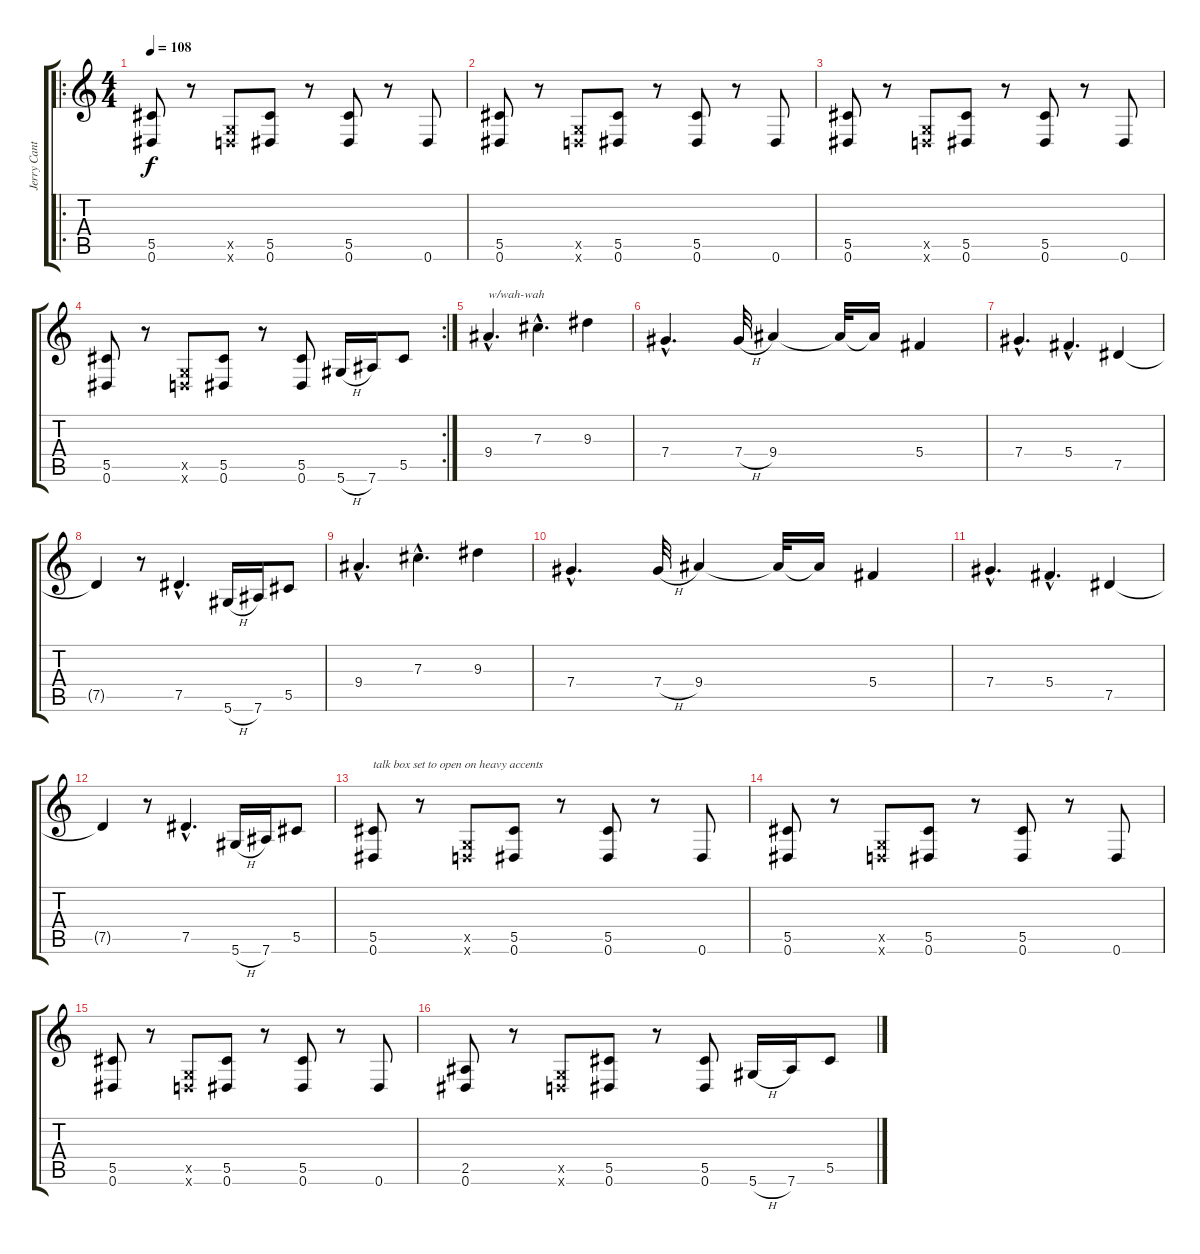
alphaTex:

\track ("Jerry Cantrell" "Jerry Cant") {instrument overdrivenguitar}
\staff {score tabs}
\tuning (Eb4 Bb3 Gb3 Db3 Ab2 Eb2) {hide}
\ro
\ts (4 4)
\tempo 108
\clef g2
\ks c
(5.5 0.6).8{dy f instrument overdrivenguitar} r.8 (-1.5{x} -1.6{x}).8 (5.5 0.6).8 r.8 (5.5 0.6).8 r.8 0.6.8 |
(5.5 0.6).8 r.8 (-1.5{x} -1.6{x}).8 (5.5 0.6).8 r.8 (5.5 0.6).8 r.8 0.6.8 |
(5.5 0.6).8 r.8 (-1.5{x} -1.6{x}).8 (5.5 0.6).8 r.8 (5.5 0.6).8 r.8 0.6.8 |
\rc 2
(5.5 0.6).8 r.8 (-1.5{x} -1.6{x}).8 (5.5 0.6).8 r.8 (5.5 0.6).8 5.6{h}.16 7.6.16 5.5.8 |
9.4{hac}.4{d txt "w/wah-wah"} 7.3{hac}.4{d} 9.3.4 |
7.4{hac}.4{d} 7.4{h}.32 9.4.4 9.4{t}.32 9.4{t}.16 5.4.4 |
7.4{hac}.4{d} 5.4{hac}.4{d} 7.5.4 |
7.5{t}.4 r.8 7.5{hac}.4{d} 5.6{h}.16 7.6.16 5.5.8 |
9.4{hac}.4{d} 7.3{hac}.4{d} 9.3.4 |
7.4{hac}.4{d} 7.4{h}.32 9.4.4 9.4{t}.32 9.4{t}.16 5.4.4 |
7.4{hac}.4{d} 5.4{hac}.4{d} 7.5.4 |
7.5{t}.4 r.8 7.5{hac}.4{d} 5.6{h}.16 7.6.16 5.5.8 |
(5.5 0.6).8{txt "talk box set to open on heavy accents"} r.8 (-1.5{x} -1.6{x}).8 (5.5 0.6).8 r.8 (5.5 0.6).8 r.8 0.6.8 |
(5.5 0.6).8 r.8 (-1.5{x} -1.6{x}).8 (5.5 0.6).8 r.8 (5.5 0.6).8 r.8 0.6.8 |
(5.5 0.6).8 r.8 (-1.5{x} -1.6{x}).8 (5.5 0.6).8 r.8 (5.5 0.6).8 r.8 0.6.8 |
(2.5 0.6).8 r.8 (-1.5{x} -1.6{x}).8 (5.5 0.6).8 r.8 (5.5 0.6).8 5.6{h}.16 7.6.16 5.5.8
